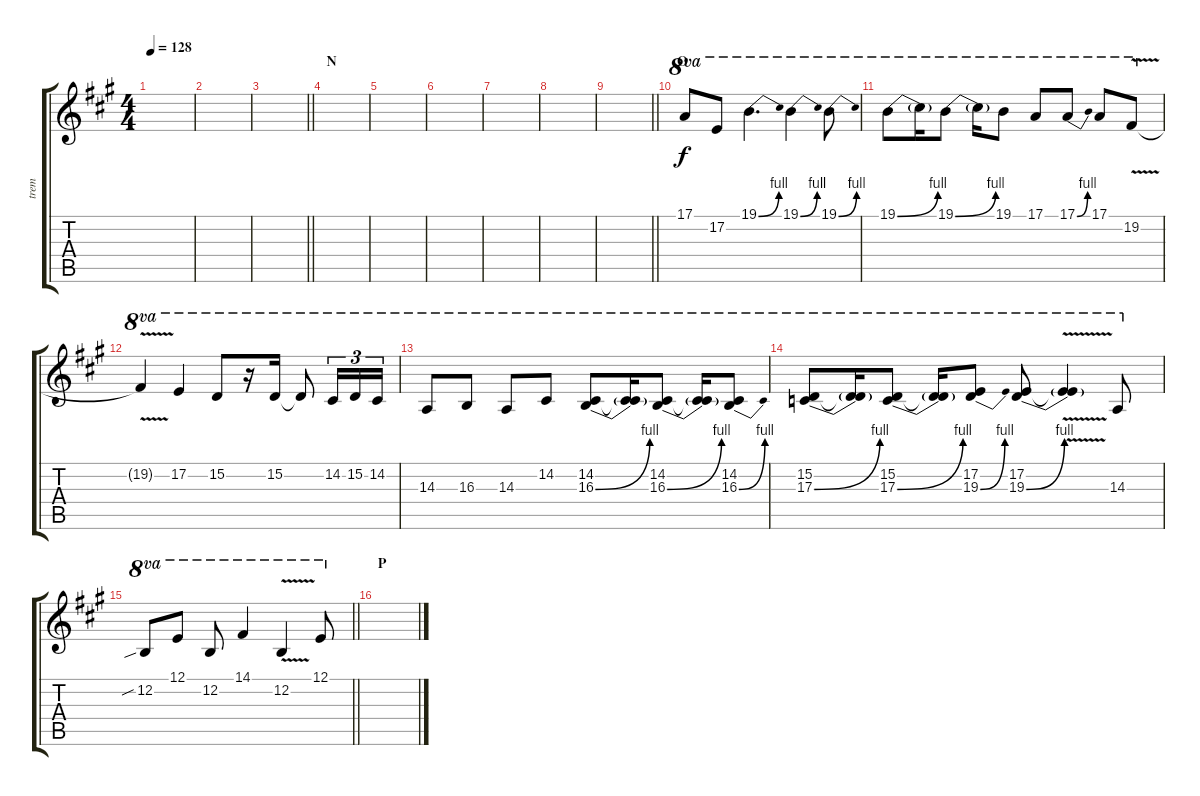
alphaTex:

\track ("trem" "trem") {instrument tremolostrings}
\staff {score tabs}
\tuning (E4 B3 G3 D3 A2 E2) {hide}
\ts (4 4)
\tempo 128
\clef g2
\ks a
|
|
\barLineRight lightlight
|
\section ("" "N")
|
|
|
|
|
\barLineRight lightlight
|
\section ("" "O")
17.1.8{ot 8va} 17.2.8{ot 8va} 19.1{be (bend 0 0 60 4)}.4{d ot 8va} 19.1{be (bend 0 0 60 4)}.4{ot 8va} 19.1{be (bend 0 0 60 4)}.8{ot 8va} |
19.1{be (bend 0 0 60 4)}.8{ot 8va} 19.1{t}.16{ot 8va} 19.1{be (bend 0 0 60 4)}.8{ot 8va} 19.1{t}.16{ot 8va} 19.1.8{ot 8va} 17.1.8{ot 8va} 17.1{be (bend 0 0 60 4)}.8{ot 8va} 17.1.8{ot 8va} 19.2{v}.8{ot 8va} |
19.2{t}.4{ot 8va} 17.2.4{ot 8va} 15.2.8{ot 8va} r.16{ot 8va} 15.2.16{ot 8va} 15.2{t}.8{ot 8va} 14.2.16{tu (3 2) ot 8va} 15.2.16{tu (3 2) ot 8va} 14.2.16{tu (3 2) ot 8va} |
14.3.8{ot 8va} 16.3.8{ot 8va} 14.3.8{ot 8va} 14.2.8{ot 8va} (14.2 16.3{be (bend 0 0 60 4)}).8{ot 8va} (14.2{t} 16.3{t}).16{ot 8va} (14.2 16.3{be (bend 0 0 60 4)}).8{ot 8va} (14.2{t} 16.3{t}).16{ot 8va} (14.2 16.3{be (bend 0 0 60 4)}).8{ot 8va} |
(15.2 17.3{be (bend 0 0 60 4)}).8{ot 8va} (15.2{t} 17.3{t}).16{ot 8va} (15.2 17.3{be (bend 0 0 60 4)}).8{ot 8va} (15.2{t} 17.3{t}).16{ot 8va} (17.2 19.3{be (bend 0 0 60 4)}).8{ot 8va} (17.2 19.3{be (bend 0 0 60 4)}).8{ot 8va} (17.2{v t} 19.3{v t}).4{ot 8va} 14.3.8{ot 8va} |
\barLineRight lightlight
12.2{sib}.8{ot 8va} 12.1.8{ot 8va} 12.2.8{ot 8va} 14.1.4{ot 8va} 12.2{v}.4{ot 8va} 12.1.8{ot 8va} |
\section ("" "P")
